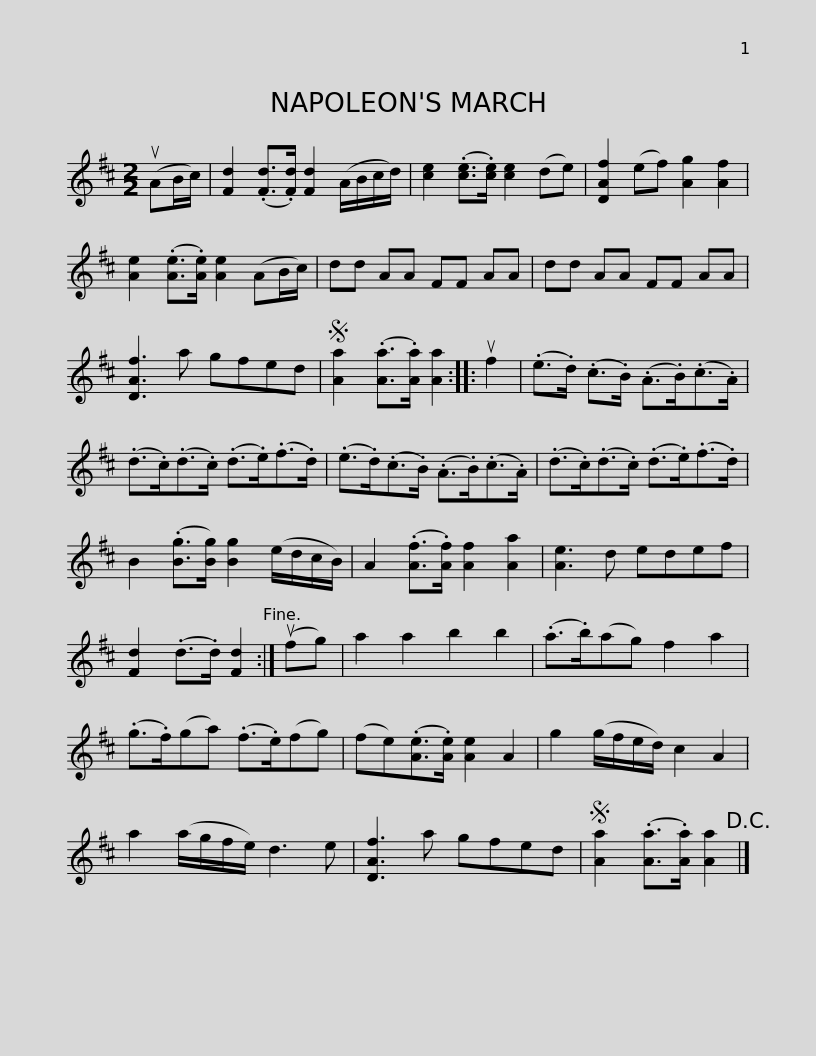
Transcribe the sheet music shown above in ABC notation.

X:1
L:1/8
M:2/2
I:linebreak $
K:D
V:1 treble
V:1
 (uAB/c/) | [Fd]2 (.[Fd]>.[Fd]) [Fd]2 (A/B/c/d/) | [ce]2 (.[ce]>.[ce]) [ce]2 (de) | [DAf]2 (ef) [Ag]2 [Af]2 | [Ae]2 (.[Ae]>.[Ae]) [Ae]2 (AB/c/) | %5
 dd AA FF AA |$ dd AA FF AA | [DAf]3 a gfed |S [Aa]2 (.[Aa]>.[Aa]) [Aa]2 :: uf2 | %10
 (.e>.d) (.c>.B) (.A>.B)(.c>.A) | (.d>.c)(.d>.c) (.d>.e)(.f>.d) |$ (.e>.d)(.c>.B) (.A>.B)(.c>.A) | (.d>.c)(.d>.c) (.d>.e)(.f>.d) | B2 (.[Bg]>[Bg]) [Bg]2 (e/d/c/B/) | %15
 A2 (.[Af]>.[Af]) [Af]2 [Aa]2 | [Ae]3 d edef |$ [Fd]2 (.d>.d) [Fd]2 :| (ufg) | a2 a2 b2 b2 | %20
 (.a>.b)(ag) f2 a2 | (.g>.f)(ga) (.f>.e)(fg) | (fe)(.[Ae]>.[Ae]) [Ae]2 A2 | g2 (g/f/e/d/) c2 A2 |$ a2 (a/g/f/e/) d3 e | %25
 [DAf]3 a gfed |S [Aa]2 (.[Aa]>.[Aa]) [Aa]2!D.C.! |] %27
